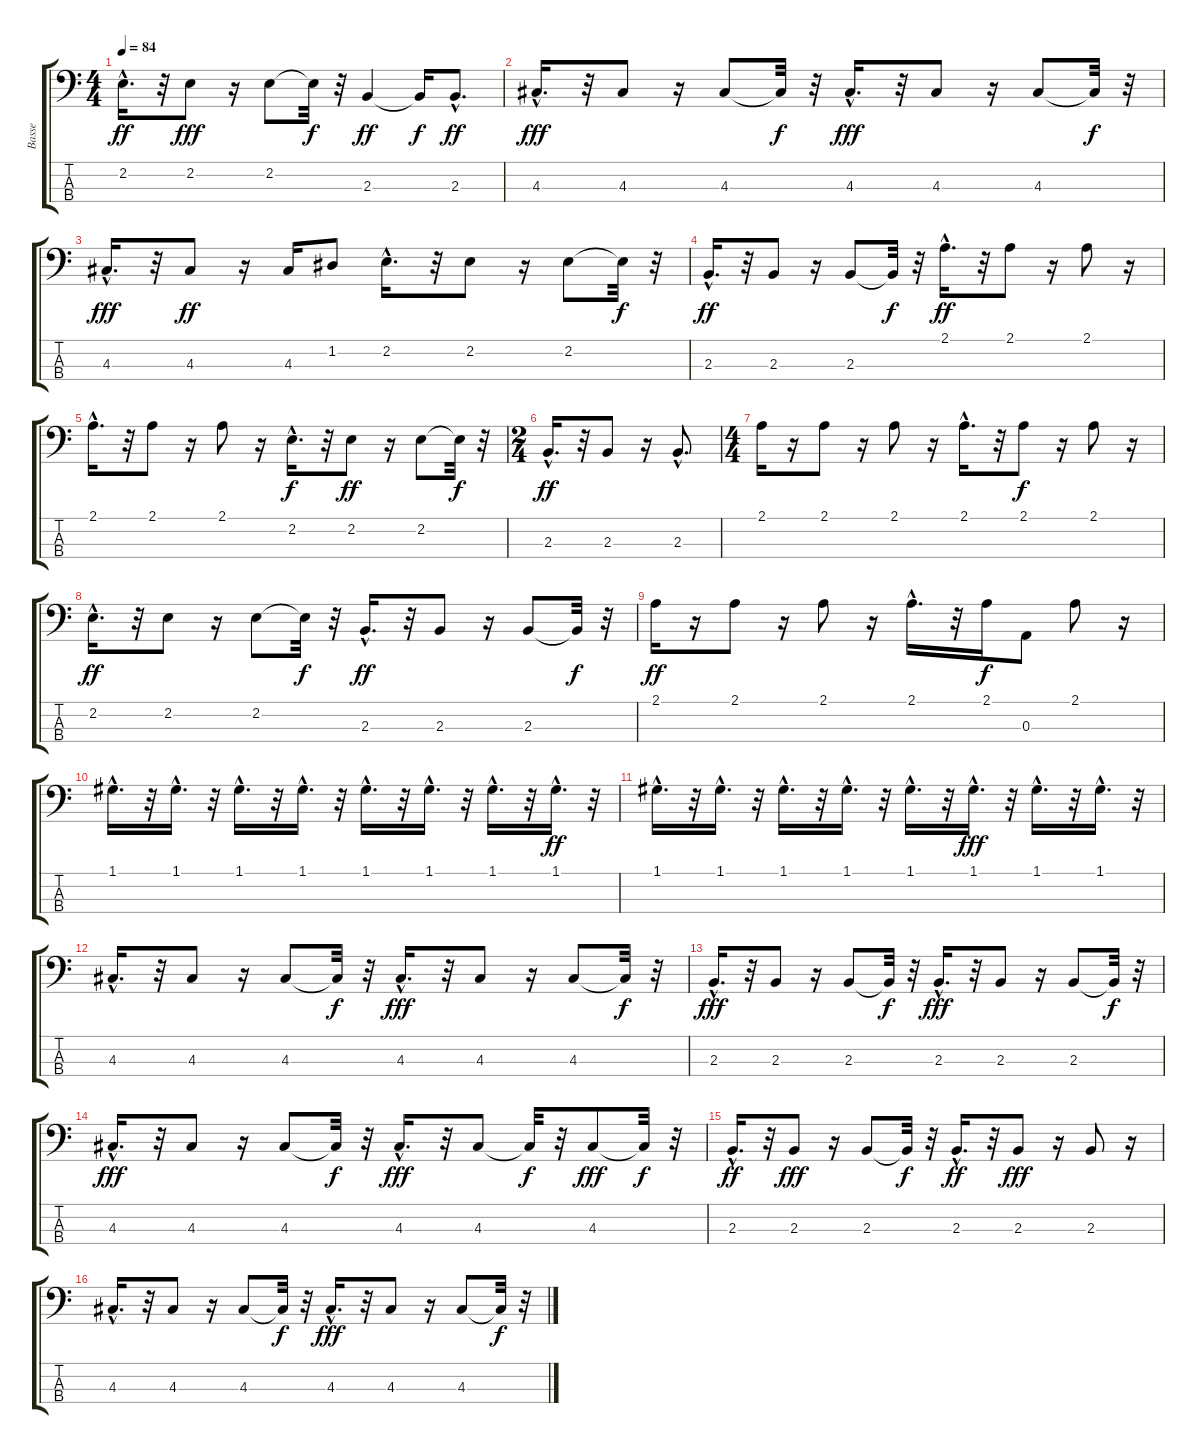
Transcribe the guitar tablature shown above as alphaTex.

\track ("Basse" "Basse") {instrument electricbassfinger}
\staff {score tabs}
\tuning (G2 D2 A1 E1) {hide}
\ts (4 4)
\tempo 84
\clef f4
\ks c
2.2{hac}.16{d dy ff} r.32 2.2.8{dy fff} r.16 2.2.8 2.2{t}.32{dy f} r.32 2.3.4{dy ff} 2.3{t}.16{dy f} 2.3{hac}.8{d dy ff} |
4.3{hac}.16{d dy fff} r.32 4.3.8 r.16 4.3.8 4.3{t}.32{dy f} r.32 4.3{hac}.16{d dy fff} r.32 4.3.8 r.16 4.3.8 4.3{t}.32{dy f} r.32 |
4.3{hac}.16{d dy fff} r.32 4.3.8{dy ff} r.16 4.3.16 1.2.8 2.2{hac}.16{d} r.32 2.2.8 r.16 2.2.8 2.2{t}.32{dy f} r.32 |
2.3{hac}.16{d dy ff} r.32 2.3.8 r.16 2.3.8 2.3{t}.32{dy f} r.32 2.1{hac}.16{d dy ff} r.32 2.1.8 r.16 2.1.8 r.16 |
2.1{hac}.16{d} r.32 2.1.8 r.16 2.1.8 r.16 2.2{hac}.16{d dy f} r.32 2.2.8{dy ff} r.16 2.2.8 2.2{t}.32{dy f} r.32 |
\ts (2 4)
2.3{hac}.16{d dy ff} r.32 2.3.8 r.16 2.3{hac}.8{d} |
\ts (4 4)
2.1.16 r.16 2.1.8 r.16 2.1.8 r.16 2.1{hac}.16{d} r.32 2.1.8{dy f} r.16 2.1.8 r.16 |
2.2{hac}.16{d dy ff} r.32 2.2.8 r.16 2.2.8 2.2{t}.32{dy f} r.32 2.3{hac}.16{d dy ff} r.32 2.3.8 r.16 2.3.8 2.3{t}.32{dy f} r.32 |
2.1.16{dy ff} r.16 2.1.8 r.16 2.1.8 r.16 2.1{hac}.16{d} r.32 2.1.16{dy f} 0.3.8 2.1.8 r.16 |
1.1{hac}.16{d} r.32 1.1{hac}.16{d} r.32 1.1{hac}.16{d} r.32 1.1{hac}.16{d} r.32 1.1{hac}.16{d} r.32 1.1{hac}.16{d} r.32 1.1{hac}.16{d} r.32 1.1{hac}.16{d dy ff} r.32 |
1.1{hac}.16{d} r.32 1.1{hac}.16{d} r.32 1.1{hac}.16{d} r.32 1.1{hac}.16{d} r.32 1.1{hac}.16{d} r.32 1.1{hac}.16{d dy fff} r.32 1.1{hac}.16{d} r.32 1.1{hac}.16{d} r.32 |
4.3{hac}.16{d} r.32 4.3.8 r.16 4.3.8 4.3{t}.32{dy f} r.32 4.3{hac}.16{d dy fff} r.32 4.3.8 r.16 4.3.8 4.3{t}.32{dy f} r.32 |
2.3{hac}.16{d dy fff} r.32 2.3.8 r.16 2.3.8 2.3{t}.32{dy f} r.32 2.3{hac}.16{d dy fff} r.32 2.3.8 r.16 2.3.8 2.3{t}.32{dy f} r.32 |
4.3{hac}.16{d dy fff} r.32 4.3.8 r.16 4.3.8 4.3{t}.32{dy f} r.32 4.3{hac}.16{d dy fff} r.32 4.3.8 4.3{t}.32{dy f} r.32 4.3.8{dy fff} 4.3{t}.32{dy f} r.32 |
2.3{hac}.16{d dy ff} r.32 2.3.8{dy fff} r.16 2.3.8 2.3{t}.32{dy f} r.32 2.3{hac}.16{d dy ff} r.32 2.3.8{dy fff} r.16 2.3.8 r.16 |
4.3{hac}.16{d} r.32 4.3.8 r.16 4.3.8 4.3{t}.32{dy f} r.32 4.3{hac}.16{d dy fff} r.32 4.3.8 r.16 4.3.8 4.3{t}.32{dy f} r.32
